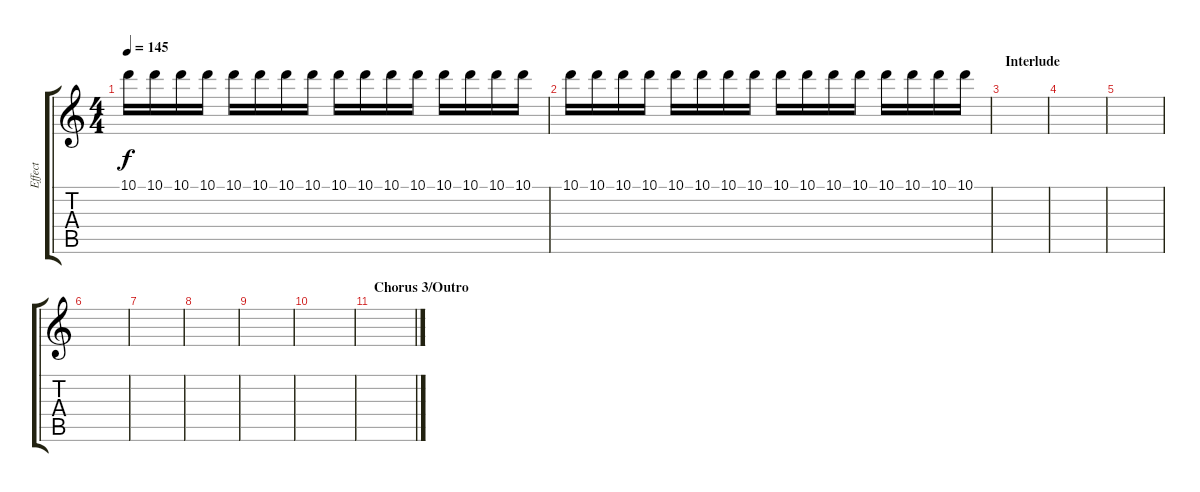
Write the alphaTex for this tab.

\track ("Effect" "Effect") {instrument guitarharmonics}
\staff {score tabs}
\tuning (E4 B3 G3 D3 A2 E2) {hide}
\ts (4 4)
\tempo 145
\clef g2
\ks c
10.1.16{dy f} 10.1.16 10.1.16 10.1.16 10.1.16 10.1.16 10.1.16 10.1.16 10.1.16 10.1.16 10.1.16 10.1.16 10.1.16 10.1.16 10.1.16 10.1.16 |
10.1.16 10.1.16 10.1.16 10.1.16 10.1.16 10.1.16 10.1.16 10.1.16 10.1.16 10.1.16 10.1.16 10.1.16 10.1.16 10.1.16 10.1.16 10.1.16 |
\section ("" "Interlude")
|
|
|
|
|
|
|
|
\section ("" "Chorus 3/Outro")
